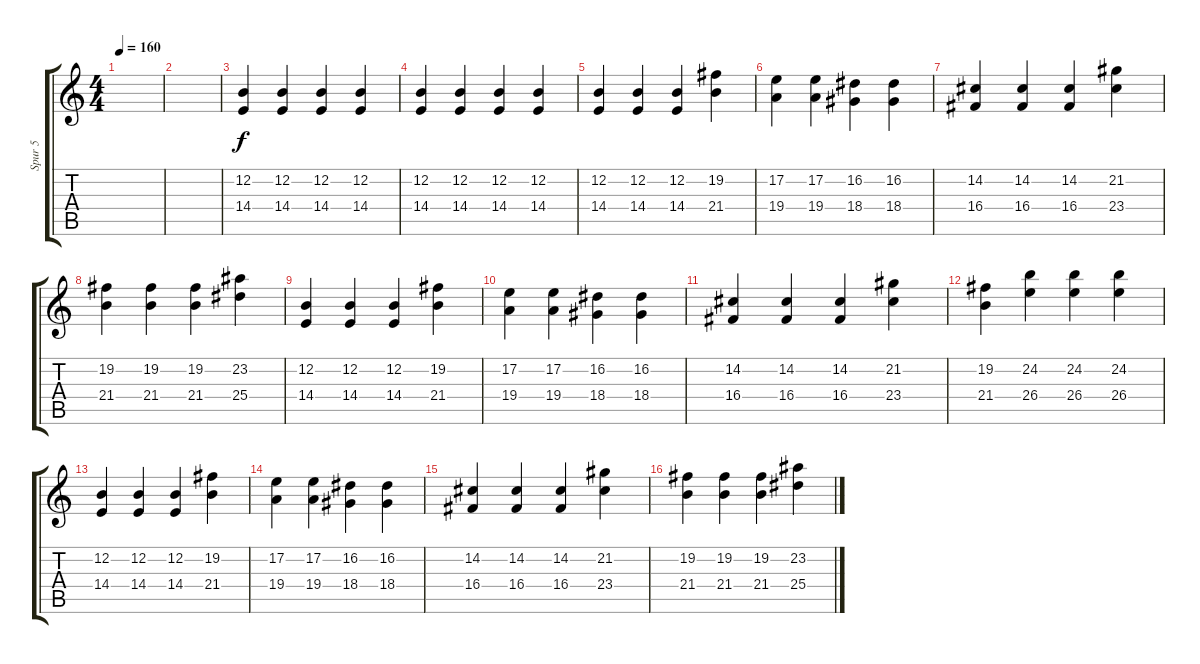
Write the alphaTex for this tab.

\track ("Spur 5" "Spur 5") {instrument acousticgrandpiano}
\staff {score tabs}
\tuning (E4 B3 G3 D3 A2 E2) {hide}
\ts (4 4)
\tempo 160
\clef g2
\ks c
|
|
(12.2 14.4).4 (12.2 14.4).4 (12.2 14.4).4 (12.2 14.4).4 |
(12.2 14.4).4 (12.2 14.4).4 (12.2 14.4).4 (12.2 14.4).4 |
(12.2 14.4).4 (12.2 14.4).4 (12.2 14.4).4 (19.2 21.4).4 |
(17.2 19.4).4 (17.2 19.4).4 (16.2 18.4).4 (16.2 18.4).4 |
(14.2 16.4).4 (14.2 16.4).4 (14.2 16.4).4 (21.2 23.4).4 |
(19.2 21.4).4 (19.2 21.4).4 (19.2 21.4).4 (23.2 25.4).4 |
(12.2 14.4).4 (12.2 14.4).4 (12.2 14.4).4 (19.2 21.4).4 |
(17.2 19.4).4 (17.2 19.4).4 (16.2 18.4).4 (16.2 18.4).4 |
(14.2 16.4).4 (14.2 16.4).4 (14.2 16.4).4 (21.2 23.4).4 |
(19.2 21.4).4 (24.2 26.4).4 (24.2 26.4).4 (24.2 26.4).4 |
(12.2 14.4).4 (12.2 14.4).4 (12.2 14.4).4 (19.2 21.4).4 |
(17.2 19.4).4 (17.2 19.4).4 (16.2 18.4).4 (16.2 18.4).4 |
(14.2 16.4).4 (14.2 16.4).4 (14.2 16.4).4 (21.2 23.4).4 |
(19.2 21.4).4 (19.2 21.4).4 (19.2 21.4).4 (23.2 25.4).4
